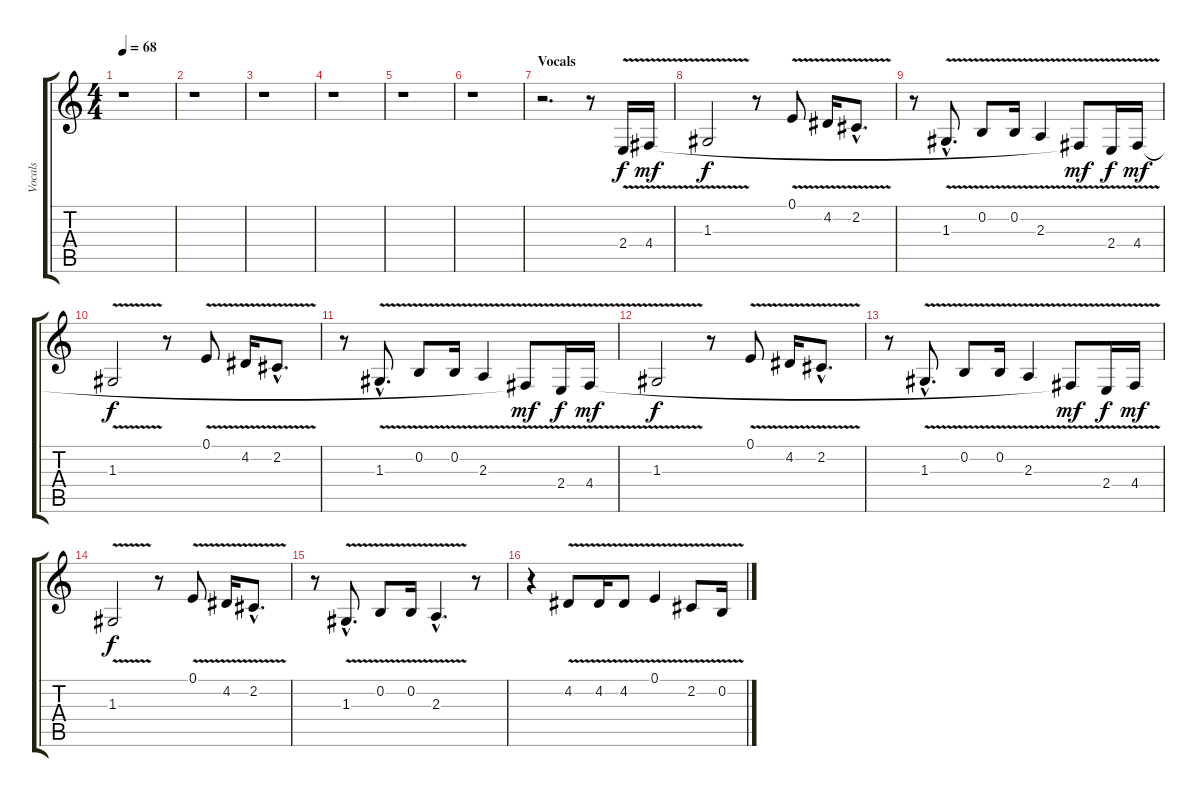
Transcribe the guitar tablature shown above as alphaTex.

\track ("Vocals" "Vocals") {instrument choiraahs}
\staff {score tabs}
\tuning (E4 B3 G3 D3 A2 E2) {hide}
\ts (4 4)
\tempo 68
\clef g2
\ks c
r.1{dy f instrument choiraahs} |
r.1 |
r.1 |
r.1 |
r.1 |
r.1 |
\section ("" "Vocals")
r.2{d} r.8 2.4{v}.16 4.4{v}.16{dy mf} |
1.3{v}.2{dy f} r.8 0.1{v}.8 4.2{v}.16 2.2{v hac}.8{d} |
r.8 1.3{v hac}.8{d} 0.2{v}.8 0.2{v}.16 2.3{v}.4 4.4{t}.8{dy mf} 2.4{v}.16{dy f} 4.4{v}.16{dy mf} |
1.3{v}.2{dy f} r.8 0.1{v}.8 4.2{v}.16 2.2{v hac}.8{d} |
r.8 1.3{v hac}.8{d} 0.2{v}.8 0.2{v}.16 2.3{v}.4 4.4{t}.8{dy mf} 2.4{v}.16{dy f} 4.4{v}.16{dy mf} |
1.3{v}.2{dy f} r.8 0.1{v}.8 4.2{v}.16 2.2{v hac}.8{d} |
r.8 1.3{v hac}.8{d} 0.2{v}.8 0.2{v}.16 2.3{v}.4 4.4{t}.8{dy mf} 2.4{v}.16{dy f} 4.4{v}.16{dy mf} |
1.3{v}.2{dy f} r.8 0.1{v}.8 4.2{v}.16 2.2{v hac}.8{d} |
r.8 1.3{v hac}.8{d} 0.2{v}.8 0.2{v}.16 2.3{v hac}.4{d} r.8 |
r.4 4.2{v}.8 4.2{v}.16 4.2{v}.8 0.1{v}.4 2.2{v}.8 0.2{v}.16
